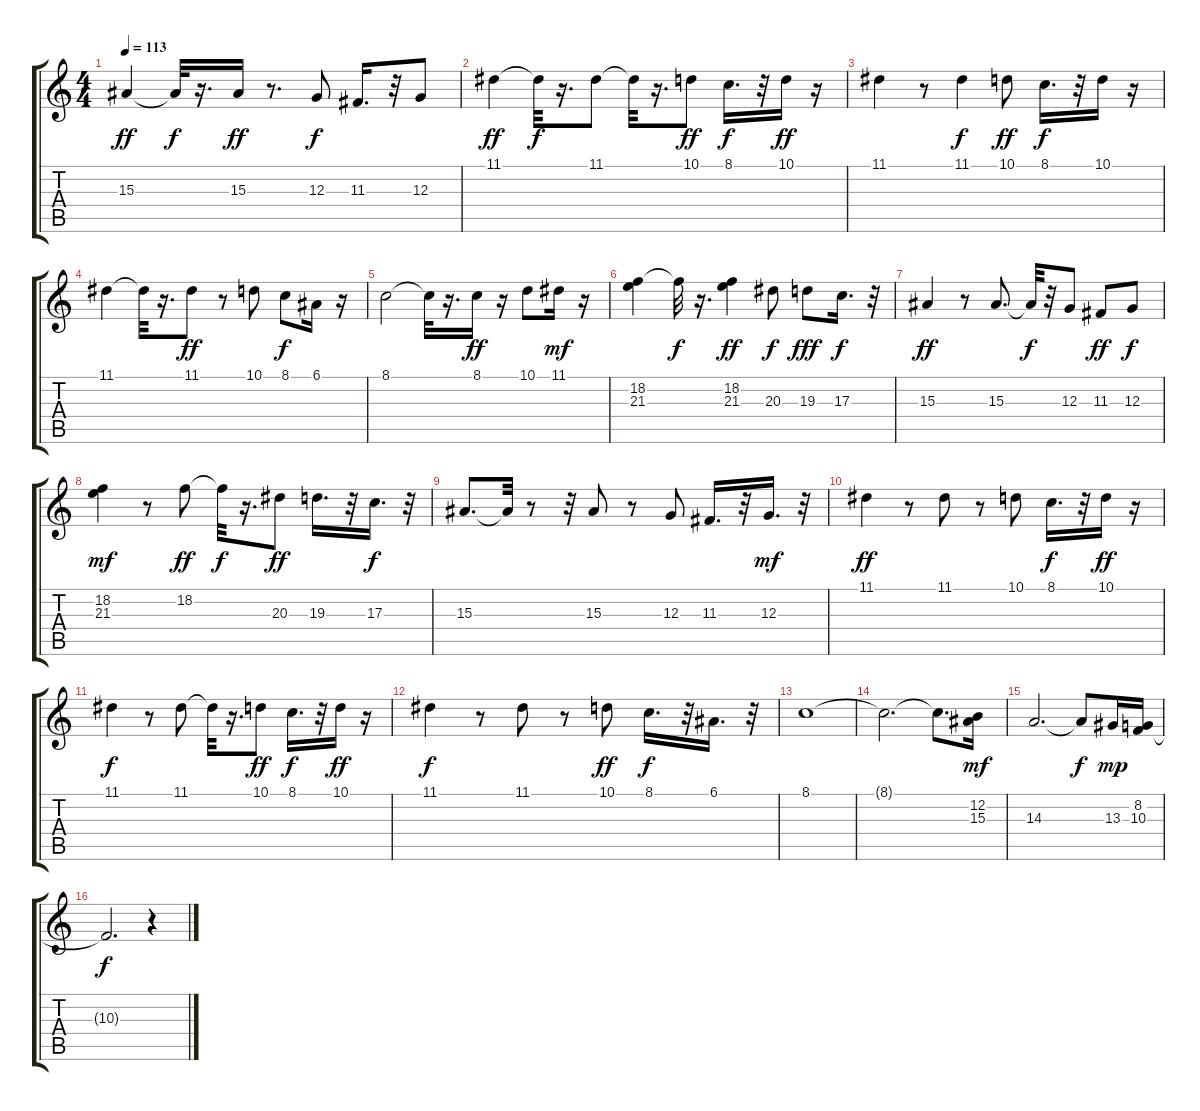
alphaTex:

\track "" {instrument ocarina}
\staff {score tabs}
\tuning (E4 B3 G3 D3 A2 E2) {hide}
\ts (4 4)
\tempo 113
\clef g2
\ks c
15.3.4{dy ff} 15.3{t}.32{dy f} r.16{d} 15.3.16{dy ff} r.8{d} 12.3.8{dy f} 11.3.16{d} r.32 12.3.8 |
11.1.4{dy ff} 11.1{t}.32{dy f} r.16{d} 11.1.8 11.1{t}.32 r.16{d} 10.1.8{dy ff} 8.1.16{d dy f} r.32 10.1.16{dy ff} r.16 |
11.1.4 r.8 11.1.4{dy f} 10.1.8{dy ff} 8.1.16{d dy f} r.32 10.1.16 r.16 |
11.1.4 11.1{t}.32 r.16{d} 11.1.8{dy ff} r.8 10.1.8 8.1.8{dy f} 6.1.16 r.16 |
8.1.2 8.1{t}.32 r.16{d} 8.1.16{dy ff} r.16 10.1.8 11.1.16{dy mf} r.16 |
(18.2 21.3).4 18.2{t}.32{dy f} r.16{d} (18.2 21.3).4{dy ff} 20.3.8{dy f} 19.3.8{dy fff} 17.3.16{d dy f} r.32 |
15.3.4{dy ff} r.8 15.3.8{d} 15.3{t}.32{dy f} r.32 12.3.8 11.3.8{dy ff} 12.3.8{dy f} |
(18.2 21.3).4{dy mf} r.8 18.2.8{dy ff} 18.2{t}.32{dy f} r.16{d} 20.3.8{dy ff} 19.3.16{d} r.32 17.3.16{d dy f} r.32 |
15.3.8{d} 15.3{t}.32 r.8 r.32 15.3.8 r.8 12.3.8 11.3.16{d} r.32 12.3.16{d dy mf} r.32 |
11.1.4{dy ff} r.8 11.1.8 r.8 10.1.8 8.1.16{d dy f} r.32 10.1.16{dy ff} r.16 |
11.1.4{dy f} r.8 11.1.8 11.1{t}.32 r.16{d} 10.1.8{dy ff} 8.1.16{d dy f} r.32 10.1.16{dy ff} r.16 |
11.1.4{dy f} r.8 11.1.8 r.8 10.1.8{dy ff} 8.1.16{d dy f} r.32 6.1.16{d} r.32 |
8.1.1 |
8.1{t}.2{d} 8.1{t}.8{d} (12.2 15.3).16{dy mf} |
14.3.2{d} 14.3{t}.8{dy f} 13.3.16{dy mp} (8.2 10.3).16 |
10.3{t}.2{d dy f} r.4
